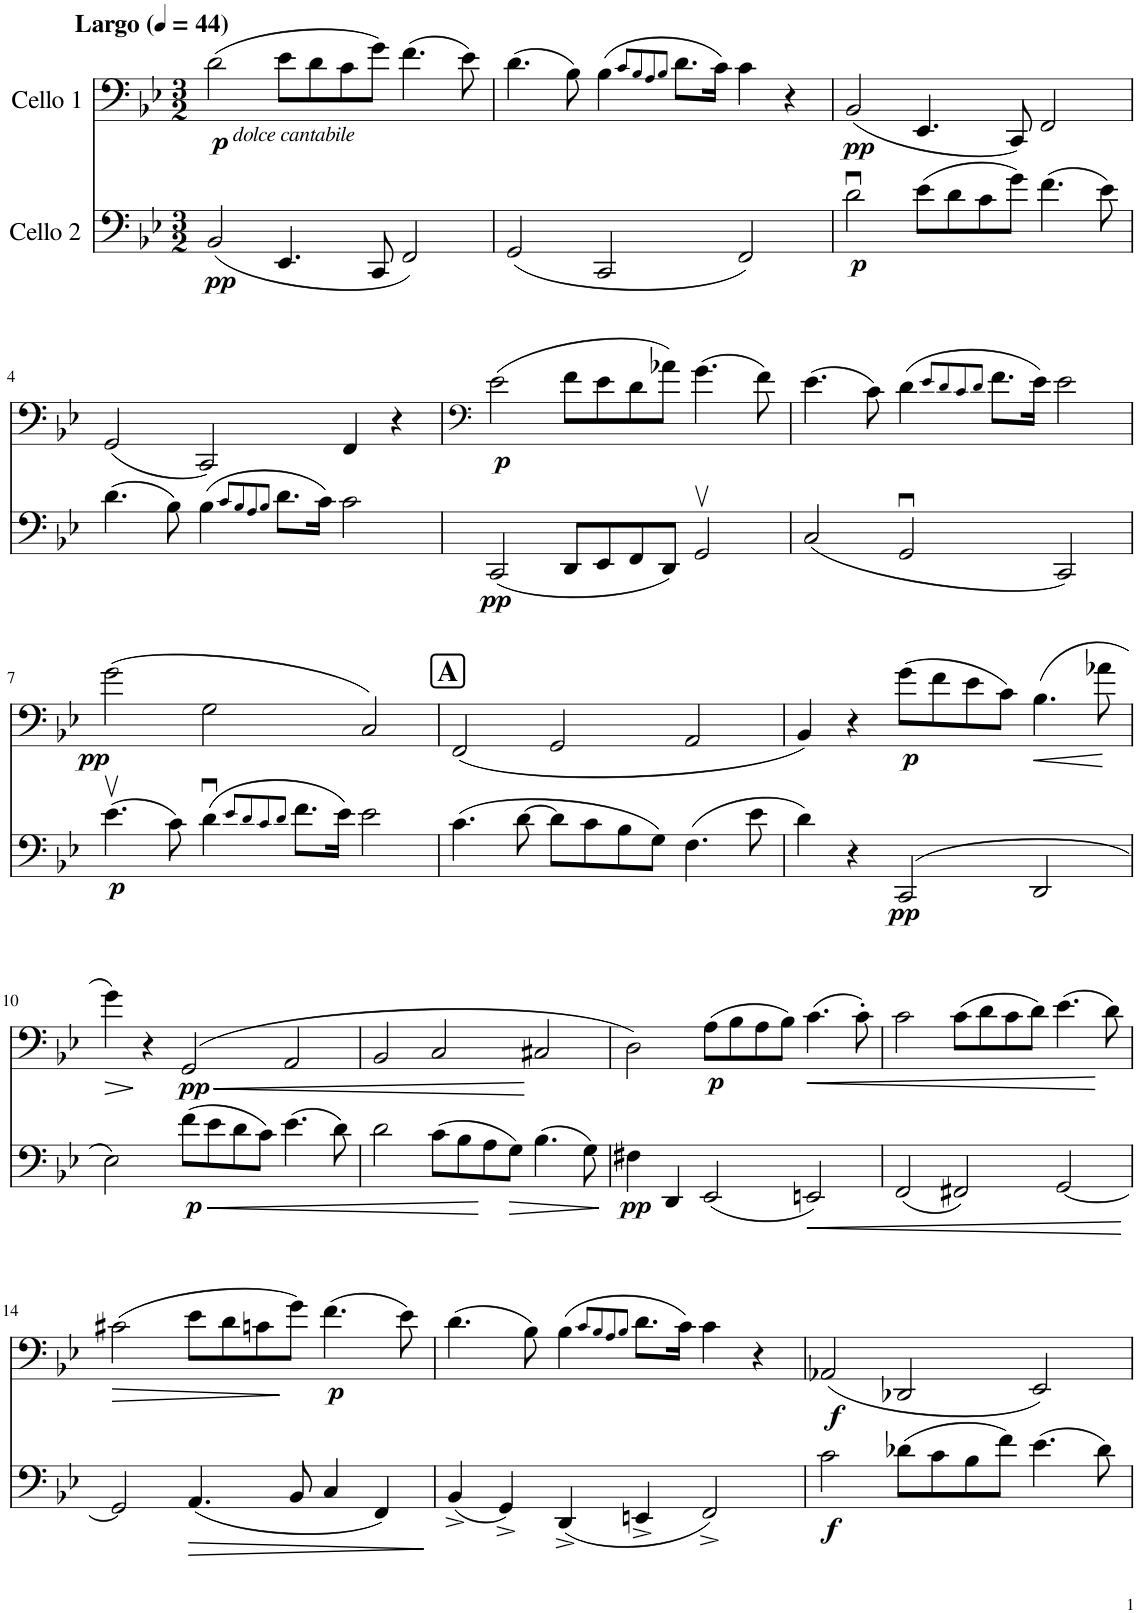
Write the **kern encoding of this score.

**kern	**dynam	**kern	**dynam
*part2	*part2	*part1	*part1
*staff2	*staff2	*staff1	*staff1
*I"Cello 2	*	*I"Cello 1	*
*clefF4	*	*clefF4	*
*k[b-e-]	*	*k[b-e-]	*
*M3/2	*	*M3/2	*
*MM44	*	*MM44	*
=1	=1	=1	=1
!	!	!LO:TX:b:i:t=dolce cantabile	!
!	!	!LO:TX:a:B:t=Largo	!
!	!LO:DY:b	!	!LO:DY:b
(2BB-/	pp	(2d\	p
4.EE-/	.	8e-\L	.
.	.	8d\	.
.	.	8c\	.
8CC/	.	8g\J)	.
2FF/)	.	(4.f\	.
.	.	8e-\)	.
=2	=2	=2	=2
(2GG/	.	(4.d\	.
.	.	8B-\)	.
2CC/	.	(4B-\	.
.	.	8qc/L	.
.	.	8qB-/	.
.	.	8qA/	.
.	.	8qB-/J	.
.	.	8.d\L	.
.	.	16c\Jk)	.
2FF/)	.	4c\	.
.	.	4r	.
=3	=3	=3	=3
!	!LO:DY:b	!	!LO:DY:b
2du\	p	(2BB-/	pp
(8e-\L	.	4.EE-/	.
8d\	.	.	.
8c\	.	.	.
8g\J)	.	8CC/)	.
(4.f\	.	2FF/	.
8e-\)	.	.	.
!!LO:LB:g=z
=4	=4	=4	=4
(4.d\	.	(2GG/	.
8B-\)	.	.	.
(4B-\	.	2CC/)	.
8qc/L	.	.	.
8qB-/	.	.	.
8qA/	.	.	.
8qB-/J	.	.	.
8.d\L	.	.	.
16c\Jk)	.	.	.
2c\	.	4FF/	.
.	.	4r	.
=5	=5	=5	=5
*	*	*clefF4	*
!	!LO:DY:b	!	!LO:DY:b
(2CC/	pp	(2e-\	p
8DD/L	.	8f\L	.
8EE-/	.	8e-\	.
8FF/	.	8d\	.
8DD/J)	.	8a-X\J)	.
2GGv/	.	(4.g\	.
.	.	8f\)	.
=6	=6	=6	=6
(2C/	.	(4.e-\	.
.	.	8c\)	.
2GGu/	.	(4d\	.
.	.	8qe-/L	.
.	.	8qd/	.
.	.	8qc/	.
.	.	8qd/J	.
.	.	8.f\L	.
.	.	16e-\Jk)	.
2CC/)	.	2e-\	.
!!LO:LB:g=z
=7	=7	=7	=7
!	!LO:DY:b	!	!LO:DY:b
(4.e-v\	p	(2g\	pp
8c\)	.	.	.
(4du\	.	2G\	.
8qe-/L	.	.	.
8qd/	.	.	.
8qc/	.	.	.
8qd/J	.	.	.
8.f\L	.	.	.
16e-\Jk)	.	.	.
2e-\	.	2C/)	.
!!LO:REH:place=s1:a:B:cj:fs=14:t=A
=8	=8	=8	=8
(4.c\	.	(2FF/	.
[8d\	.	.	.
8d\L]	.	2GG/	.
8c\	.	.	.
8B-\	.	.	.
8G\J)	.	.	.
(4.F\	.	2AA/	.
8e-\	.	.	.
=9	=9	=9	=9
4d\)	.	4BB-/)	.
4r	.	4r	.
!	!LO:DY:b	!	!LO:DY:b
(2CC/	pp	(8g\L	p
.	.	8f\	.
.	.	8e-\	.
.	.	8c\J)	.
!	!	!	!LO:HP:b
2DD/	.	(4.B-\	<
.	.	8a-X\	.
.	.	.	[
!!LO:LB:g=z
=10	=10	=10	=10
!	!	!	!LO:HP:b
2E-\)	.	4g\)	>
.	.	4r	]
!	!LO:HP:b	!	!LO:HP:b
!	!LO:DY:n=1:b	!	!LO:DY:n=1:b
(8f\L	< p	(2GG/	< pp
8e-\	.	.	.
8d\	.	.	.
8c\J)	.	.	.
(4.e-\	.	2AA/	.
8d\)	.	.	.
=11	=11	=11	=11
2d\	.	2BB-/	.
(8c\L	.	2C/	.
8B-\	.	.	.
8A\	.	.	.
!	!LO:HP:n=1:b	!	!
8G\J)	[ >	.	.
(4.B-\	.	2C#X/	[
8G\)	.	.	.
.	]	.	.
=12	=12	=12	=12
!	!LO:DY:b	!	!
4F#X\	pp	2D\)	.
4DD/	.	.	.
!	!	!	!LO:DY:b
(2EE-/	.	(8A\L	p
.	.	8B-\	.
.	.	8A\	.
.	.	8B-\J)	.
!	!LO:HP:b	!	!LO:HP:b
2EEn/)	<	(4.c\	<
.	.	8c'\)	.
=13	=13	=13	=13
(2FF/	.	2c\	.
2FF#X/)	.	(8c\L	.
.	.	8d\	.
.	.	8c\	.
.	.	8d\J)	.
[2GG/	.	(4.e-\	.
.	.	8d\)	[
.	[	.	.
!!LO:LB:g=z
=14	=14	=14	=14
!	!	!	!LO:HP:b
2GG/]	.	(2c#X\	>
!	!LO:HP:b	!	!
(4.AA/	>	8e-\L	.
.	.	8d\	.
.	.	8cn\	.
8BB-/	.	8g\J)	]
!	!	!	!LO:DY:b
4C/	.	(4.f\	p
4FF/)	.	.	.
.	.	8e-\)	.
.	]	.	.
=15	=15	=15	=15
(4BB-^/	.	(4.d\	.
4GG^/)	.	.	.
.	.	8B-\)	.
(4DD^/	.	(4B-\	.
.	.	8qc/L	.
.	.	8qB-/	.
.	.	8qA/	.
.	.	8qB-/J	.
4EEn^/	.	8.d\L	.
.	.	16c\Jk)	.
2FF^/)	.	4c\	.
.	.	4r	.
=16	=16	=16	=16
!	!LO:DY:b	!	!LO:DY:b
2c\	f	(2AA-X/	f
(8d-X\L	.	2DD-X/	.
8c\	.	.	.
8B-\	.	.	.
8f\J)	.	.	.
(4.e-\	.	2EE-/)	.
8d-\)	.	.	.
=	=	=	=
*-	*-	*-	*-
